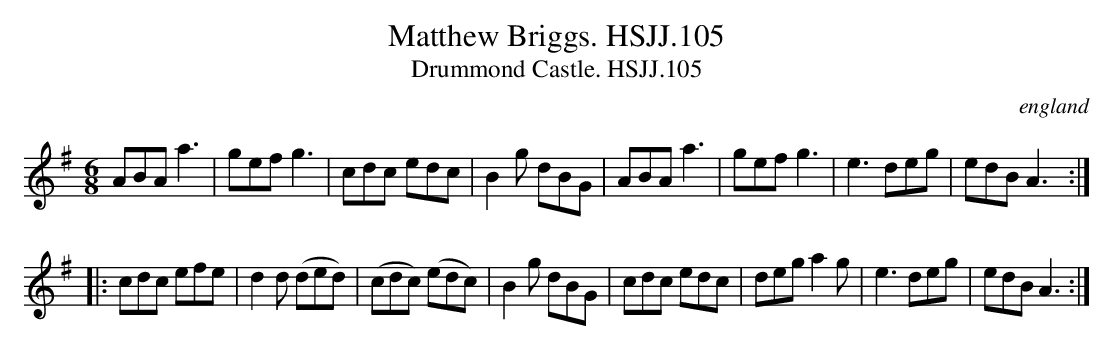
X:1
T:Matthew Briggs. HSJJ.105
T:Drummond Castle. HSJJ.105
O:england
M:6/8
L:1/8
K:G
ABAa3|gefg3|cdc edc|B2g dBG|ABAa3|gefg3|e3deg|edBA3:|
|:cdc efe|d2d (ded)|(cdc) (edc)|B2g dBG|cdc edc|dega2g|e3deg|edBA3:|]
